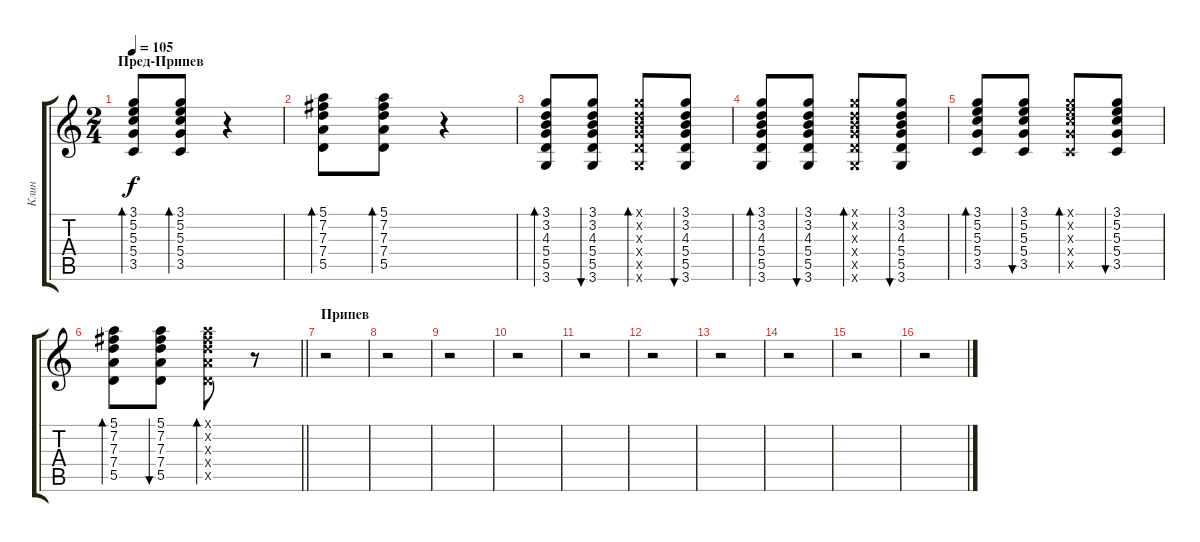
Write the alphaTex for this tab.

\track ("Клин" "Клин") {instrument electricguitarclean}
\staff {score tabs}
\tuning (E4 B3 G3 D3 A2 E2) {hide}
\ts (2 4)
\section ("" "Пред-Припев")
\tempo 105
\clef g2
\ks c
(3.1 5.2 5.3 5.4 3.5).8{bd 30 dy f} (3.1 5.2 5.3 5.4 3.5).8{bd 30} r.4 |
(5.1 7.2 7.3 7.4 5.5).8{bd 30} (5.1 7.2 7.3 7.4 5.5).8{bd 30} r.4 |
(3.1 3.2 4.3 5.4 5.5 3.6).8{bd 30} (3.1 3.2 4.3 5.4 5.5 3.6).8{bu 30} (3.1{x} 3.2{x} 4.3{x} 5.4{x} 5.5{x} 3.6{x}).8{bd 30} (3.1 3.2 4.3 5.4 5.5 3.6).8{bu 30} |
(3.1 3.2 4.3 5.4 5.5 3.6).8{bd 30} (3.1 3.2 4.3 5.4 5.5 3.6).8{bu 30} (3.1{x} 3.2{x} 4.3{x} 5.4{x} 5.5{x} 3.6{x}).8{bd 30} (3.1 3.2 4.3 5.4 5.5 3.6).8{bu 30} |
(3.1 5.2 5.3 5.4 3.5).8{bd 30} (3.1 5.2 5.3 5.4 3.5).8{bu 30} (3.1{x} 5.2{x} 5.3{x} 5.4{x} 3.5{x}).8{bd 30} (3.1 5.2 5.3 5.4 3.5).8{bu 30} |
\barLineRight lightlight
(5.1 7.2 7.3 7.4 5.5).8{bd 30} (5.1 7.2 7.3 7.4 5.5).8{bu 30} (5.1{x} 7.2{x} 7.3{x} 7.4{x} 5.5{x}).8{bd 30} r.8 |
\section ("" "Припев")
r.2 |
r.2 |
r.2 |
r.2 |
r.2 |
r.2 |
r.2 |
r.2 |
r.2 |
r.2
